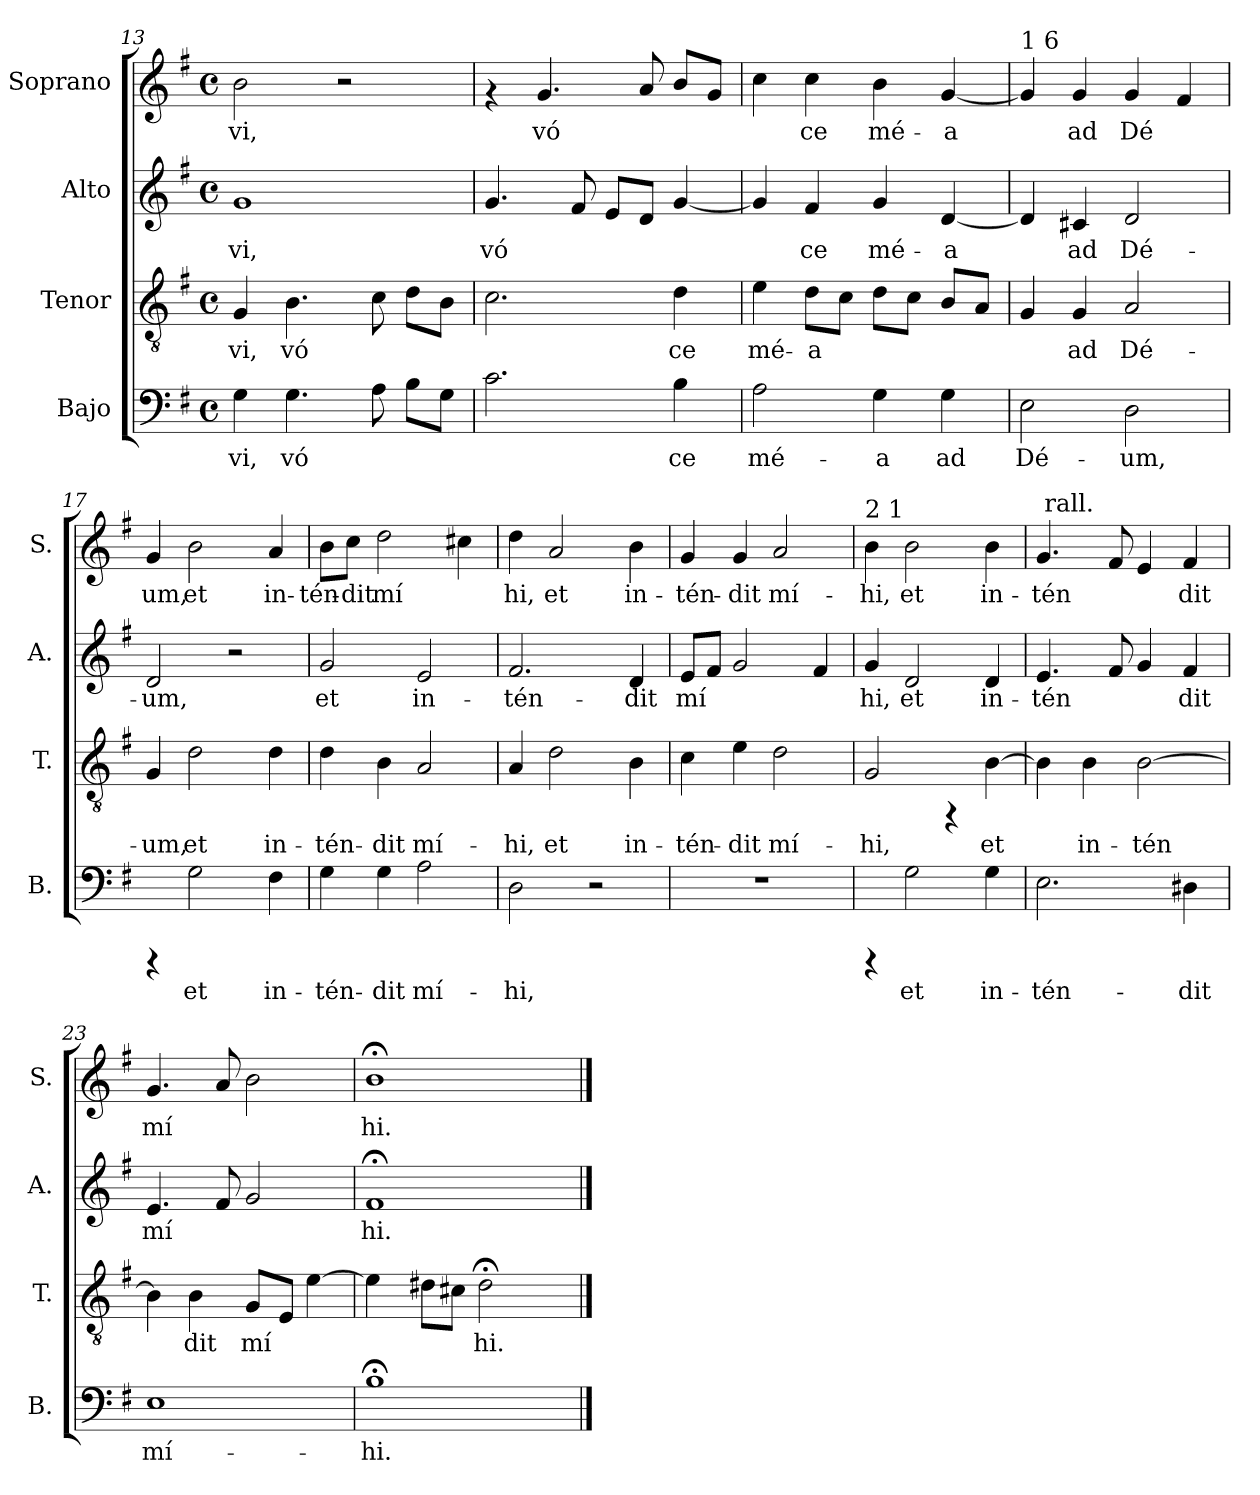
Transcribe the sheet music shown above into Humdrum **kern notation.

**kern	**text	**kern	**text	**kern	**text	**kern	**text
*part4	*part4	*part3	*part3	*part2	*part2	*part1	*part1
*staff4	*staff4	*staff3	*staff3	*staff2	*staff2	*staff1	*staff1
*I"Bajo	*	*I"Tenor	*	*I"Alto	*	*I"Soprano	*
*I'B.	*	*I'T.	*	*I'A.	*	*I'S.	*
*clefF4	*	*clefGv2	*	*clefG2	*	*clefG2	*
*k[f#]	*	*k[f#]	*	*k[f#]	*	*k[f#]	*
*G:	*	*G:	*	*G:	*	*G:	*
*M4/4	*	*M4/4	*	*M4/4	*	*M4/4	*
*met(c)	*	*met(c)	*	*met(c)	*	*met(c)	*
=13	=13	=13	=13	=13	=13	=13	=13
!	!LO:LY:b:cj	!	!LO:LY:b:cj	!	!LO:LY:b:cj	!	!LO:LY:b:cj
4G\	-vi,	4G/	-vi,	1g	-vi,	2b\	-vi,
!	!LO:LY:b:cj	!	!LO:LY:b:cj	!	!	!	!
4.G\	vó-	4.B\	vó-	.	.	.	.
.	.	.	.	.	.	2r	.
!	!LO:LY:b:cj	!	!LO:LY:b:cj	!	!	!	!
8A\	--	8c\	--	.	.	.	.
!	!LO:LY:b:cj	!	!LO:LY:b:cj	!	!	!	!
8B\L	--	8d\L	--	.	.	.	.
!	!LO:LY:b:cj	!	!LO:LY:b:cj	!	!	!	!
8G\J	--	8B\J	--	.	.	.	.
=14	=14	=14	=14	=14	=14	=14	=14
!	!LO:LY:b:cj	!	!LO:LY:b:cj	!	!LO:LY:b:cj	!	!
2.c\	--	2.c\	--	4.g/	vó-	4rf	.
!	!	!	!	!	!	!	!LO:LY:b:cj
.	.	.	.	.	.	4.g/	vó-
!	!	!	!	!	!LO:LY:b:cj	!	!
.	.	.	.	8f#/	--	.	.
!	!	!	!	!	!LO:LY:b:cj	!	!
.	.	.	.	8e/L	--	.	.
!	!	!	!	!	!LO:LY:b:cj	!	!LO:LY:b:cj
.	.	.	.	8d/J	--	8a/	--
!	!LO:LY:b:cj	!	!LO:LY:b:cj	!	!LO:LY:b:cj	!	!LO:LY:b:cj
4B\	-ce	4d\	-ce	[<4g/	--	8b/L	--
!	!	!	!	!	!	!	!LO:LY:b:cj
.	.	.	.	.	.	8g/J	--
=15	=15	=15	=15	=15	=15	=15	=15
!	!LO:LY:b:cj	!	!LO:LY:b:cj	!	!LO:LY:b:cj	!	!LO:LY:b:cj
2A\	mé-	4e\	mé-	4g/]	--	4cc\	--
!	!	!	!LO:LY:b:cj	!	!LO:LY:b:cj	!	!LO:LY:b:cj
.	.	8d\L	-a	4f#/	-ce	4cc\	-ce
!	!	!	!LO:LY:b:cj	!	!	!	!
.	.	8c\J	.	.	.	.	.
!	!LO:LY:b:cj	!	!LO:LY:b:cj	!	!LO:LY:b:cj	!	!LO:LY:b:cj
4G\	-a	8d\L	.	4g/	mé-	4b\	mé-
!	!	!	!LO:LY:b:cj	!	!	!	!
.	.	8c\J	.	.	.	.	.
!	!LO:LY:b:cj	!	!LO:LY:b:cj	!	!LO:LY:b:cj	!	!LO:LY:b:cj
4G\	ad	8B/L	.	[<4d/	-a	[<4g/	-a
!	!	!	!LO:LY:b:cj	!	!	!	!
.	.	8A/J	.	.	.	.	.
!!LO:LB:g=z
=16	=16	=16	=16	=16	=16	=16	=16
!	!	!	!	!	!	!LO:TX:a:t=1 6	!
!	!LO:LY:b:cj	!	!LO:LY:b:cj	!	!LO:LY:b:cj	!	!LO:LY:b:cj
2E\	Dé-	4G/	.	4d/]	.	4g/]	.
!	!	!	!LO:LY:b:cj	!	!LO:LY:b:cj	!	!LO:LY:b:cj
.	.	4G/	ad	4c#X/	ad	4g/	ad
!	!LO:LY:b:cj	!	!LO:LY:b:cj	!	!LO:LY:b:cj	!	!LO:LY:b:cj
2D\	-um,	2A/	Dé-	2d/	Dé-	4g/	Dé-
!	!	!	!	!	!	!	!LO:LY:b:cj
.	.	.	.	.	.	4f#/	--
=17	=17	=17	=17	=17	=17	=17	=17
!	!	!	!LO:LY:b:cj	!	!LO:LY:b:cj	!	!LO:LY:b:cj
4rCCC	.	4G/	-um,	2d/	-um,	4g/	-um,
!	!LO:LY:b:cj	!	!LO:LY:b:cj	!	!	!	!LO:LY:b:cj
2G\	et	2d\	et	.	.	2b\	et
.	.	.	.	2r	.	.	.
!	!LO:LY:b:cj	!	!LO:LY:b:cj	!	!	!	!LO:LY:b:cj
4F#\	in-	4d\	in-	.	.	4a/	in-
=18	=18	=18	=18	=18	=18	=18	=18
!	!LO:LY:b:cj	!	!LO:LY:b:cj	!	!LO:LY:b:cj	!	!LO:LY:b:cj
4G\	-tén-	4d\	-tén-	2g/	et	8b\L	-tén-
!	!	!	!	!	!	!	!LO:LY:b:cj
.	.	.	.	.	.	8cc\J	-dit
!	!LO:LY:b:cj	!	!LO:LY:b:cj	!	!	!	!LO:LY:b:cj
4G\	-dit	4B\	-dit	.	.	2dd\	mí-
!	!LO:LY:b:cj	!	!LO:LY:b:cj	!	!LO:LY:b:cj	!	!
2A\	mí-	2A/	mí-	2e/	in-	.	.
!	!	!	!	!	!	!	!LO:LY:b:cj
.	.	.	.	.	.	4cc#X\	--
=19	=19	=19	=19	=19	=19	=19	=19
!	!LO:LY:b:cj	!	!LO:LY:b:cj	!	!LO:LY:b:cj	!	!LO:LY:b:cj
2D\	-hi,	4A/	-hi,	2.f#/	-tén-	4dd\	-hi,
!	!	!	!LO:LY:b:cj	!	!	!	!LO:LY:b:cj
.	.	2d\	et	.	.	2a/	et
2r	.	.	.	.	.	.	.
!	!	!	!LO:LY:b:cj	!	!LO:LY:b:cj	!	!LO:LY:b:cj
.	.	4B\	in-	4d/	-dit	4b\	in-
=20	=20	=20	=20	=20	=20	=20	=20
!	!	!	!LO:LY:b:cj	!	!LO:LY:b:cj	!	!LO:LY:b:cj
1r	.	4c\	-tén-	8e/L	mí-	4g/	-tén-
!	!	!	!	!	!LO:LY:b:cj	!	!
.	.	.	.	8f#/J	--	.	.
!	!	!	!LO:LY:b:cj	!	!LO:LY:b:cj	!	!LO:LY:b:cj
.	.	4e\	-dit	2g/	--	4g/	-dit
!	!	!	!LO:LY:b:cj	!	!	!	!LO:LY:b:cj
.	.	2d\	mí-	.	.	2a/	mí-
!	!	!	!	!	!LO:LY:b:cj	!	!
.	.	.	.	4f#/	--	.	.
!!LO:LB:g=z
=21	=21	=21	=21	=21	=21	=21	=21
!	!	!	!	!	!	!LO:TX:a:t=2 1	!
!	!	!	!LO:LY:b:cj	!	!LO:LY:b:cj	!	!LO:LY:b:cj
4rCCC	.	2G/	-hi,	4g/	-hi,	4b\	-hi,
!	!LO:LY:b:cj	!	!	!	!LO:LY:b:cj	!	!LO:LY:b:cj
2G\	et	.	.	2d/	et	2b\	et
.	.	4rFF	.	.	.	.	.
!	!LO:LY:b:cj	!	!LO:LY:b:cj	!	!LO:LY:b:cj	!	!LO:LY:b:cj
4G\	in-	[>4B\	et	4d/	in-	4b\	in-
=22	=22	=22	=22	=22	=22	=22	=22
!	!LO:LY:b:cj	!	!LO:LY:b:cj	!	!LO:LY:b:cj	!	!LO:LY:b:cj
*	*	*	*	*	*	*^	*
2.E\	-tén-	4B\]	.	4.e/	-tén-	4.g/	64ryy	-tén-
!	!	!	!	!	!	!	!LO:TX:a:t=rall.	!
.	.	.	.	.	.	.	2ryy	.
!	!	!	!LO:LY:b:cj	!	!	!	!	!
.	.	4B\	in-	.	.	.	.	.
!	!	!	!	!	!LO:LY:b:cj	!	!	!LO:LY:b:cj
.	.	.	.	8f#/	--	8f#/	.	--
!	!	!	!LO:LY:b:cj	!	!LO:LY:b:cj	!	!	!LO:LY:b:cj
.	.	[>2B\	-tén-	4g/	--	4e/	.	--
.	.	.	.	.	.	.	4ryy	.
!	!LO:LY:b:cj	!	!	!	!LO:LY:b:cj	!	!	!LO:LY:b:cj
4D#X\	-dit	.	.	4f#/	-dit	4f#/	.	-dit
.	.	.	.	.	.	.	8...ryy	.
=23	=23	=23	=23	=23	=23	=23	=23	=23
!	!LO:LY:b:cj	!	!LO:LY:b:cj	!	!LO:LY:b:cj	!	!	!LO:LY:b:cj
*	*	*^	*	*	*	*v	*v	*
1E	mí-	4B\]	2ryy	--	4.e/	mí-	4.g/	mí-
!	!	!	!	!LO:LY:b:cj	!	!	!	!
.	.	4B\	.	-dit	.	.	.	.
!	!	!	!	!	!	!LO:LY:b:cj	!	!LO:LY:b:cj
.	.	.	.	.	8f#/	--	8a/	--
!	!	!	!	!LO:LY:b:cj	!	!LO:LY:b:cj	!	!LO:LY:b:cj
.	.	8G/L	64ryy	mí-	2g/	--	2b\	--
.	.	.	4ryy	.	.	.	.	.
!	!	!	!	!LO:LY:b:cj	!	!	!	!
.	.	8E/J	.	--	.	.	.	.
!	!	!	!	!LO:LY:b:cj	!	!	!	!
.	.	[>4e\	.	--	.	.	.	.
.	.	.	8...ryy	.	.	.	.	.
=24	=24	=24	=24	=24	=24	=24	=24	=24
!	!LO:LY:b:cj	!	!	!LO:LY:b:cj	!	!LO:LY:b:cj	!	!LO:LY:b:cj
*	*	*v	*v	*	*^	*	*	*
1B;<	-hi.	4e\]	--	1f#;	16..ryy	-hi.	1b;<	-hi.
.	.	.	.	.	2ryy	.	.	.
!	!	!	!LO:LY:b:cj	!	!	!	!	!
.	.	8d#X\L	--	.	.	.	.	.
!	!	!	!LO:LY:b:cj	!	!	!	!	!
.	.	8c#X\J	--	.	.	.	.	.
!	!	!	!LO:LY:b:cj	!	!	!	!	!
.	.	2d#;<\	-hi.	.	.	.	.	.
.	.	.	.	.	4ryy	.	.	.
.	.	.	.	.	8ryy	.	.	.
.	.	.	.	.	64ryy	.	.	.
*	*	*	*	*v	*v	*	*	*
==	==	==	==	==	==	==	==
*-	*-	*-	*-	*-	*-	*-	*-
